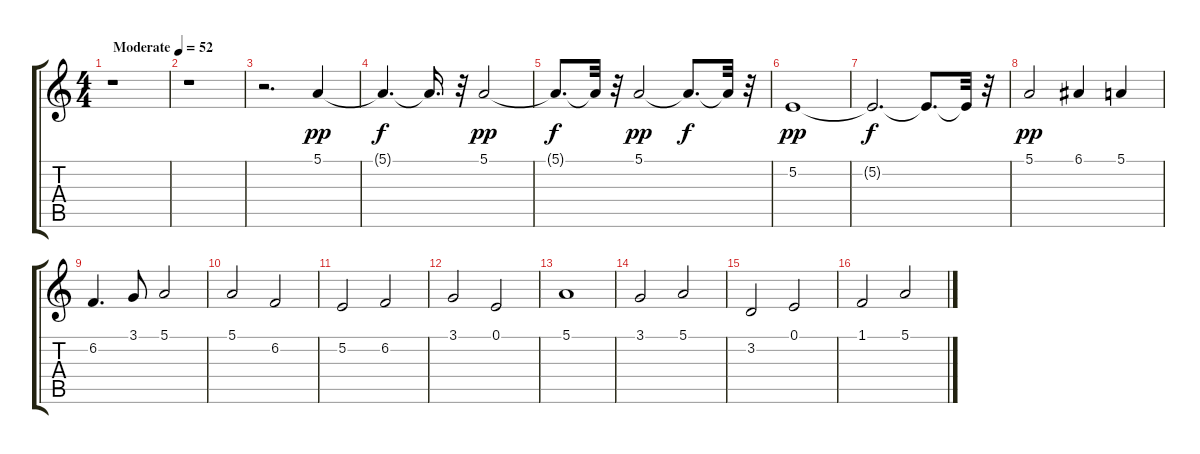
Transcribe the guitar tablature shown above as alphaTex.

\track "" {instrument stringensemble1}
\staff {score tabs}
\tuning (E4 B3 G3 D3 A2 E2) {hide}
\ts (4 4)
\tempo (52 "Moderate")
\clef g2
\ks c
r.1{dy pp instrument stringensemble1} |
r.1 |
r.2{d} 5.1.4 |
5.1{t}.4{d dy f} 5.1{t}.16{d} r.32 5.1.2{dy pp} |
5.1{t}.8{d dy f} 5.1{t}.32 r.32 5.1.2{dy pp} 5.1{t}.8{d dy f} 5.1{t}.32 r.32 |
5.2.1{dy pp} |
5.2{t}.2{d dy f} 5.2{t}.8{d} 5.2{t}.32 r.32 |
5.1.2{dy pp} 6.1.4 5.1.4 |
6.2.4{d} 3.1.8 5.1.2 |
5.1.2 6.2.2 |
5.2.2 6.2.2 |
3.1.2 0.1.2 |
5.1.1 |
3.1.2 5.1.2 |
3.2.2 0.1.2 |
1.1.2 5.1.2
